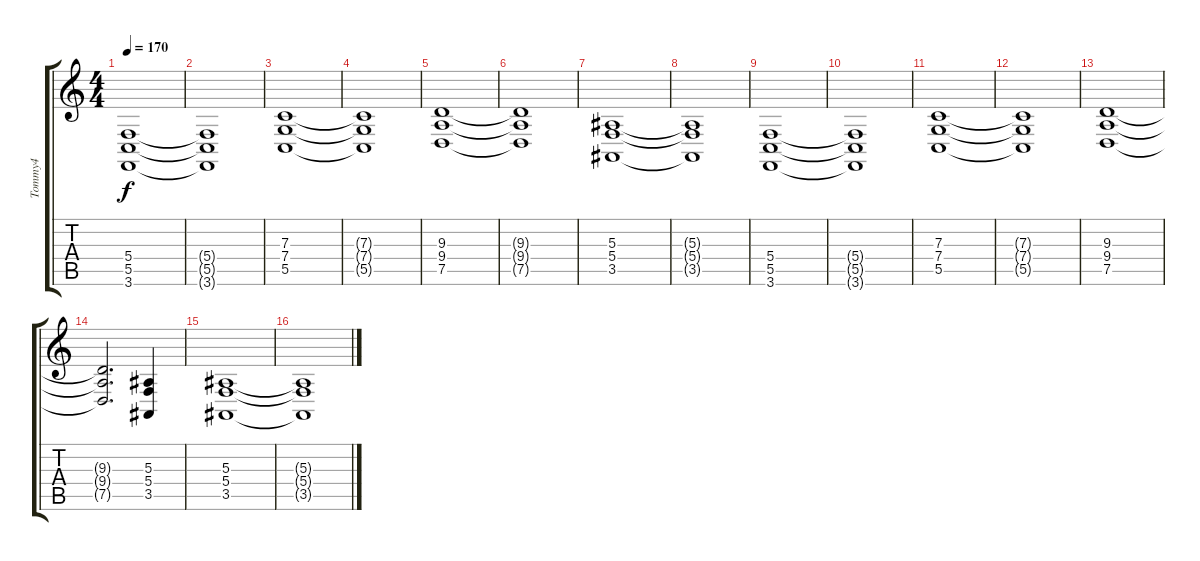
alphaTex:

\track ("Tommy4" "Tommy4") {instrument stringensemble2}
\staff {score tabs}
\tuning (D4 A3 F3 C3 G2 D2) {hide}
\ts (4 4)
\tempo 170
\clef g2
\ks c
(5.4 5.5 3.6).1{dy f} |
(5.4{t} 5.5{t} 3.6{t}).1 |
(7.3 7.4 5.5).1 |
(7.3{t} 7.4{t} 5.5{t}).1 |
(9.3 9.4 7.5).1 |
(9.3{t} 9.4{t} 7.5{t}).1 |
(5.3 5.4 3.5).1 |
(5.3{t} 5.4{t} 3.5{t}).1 |
(5.4 5.5 3.6).1 |
(5.4{t} 5.5{t} 3.6{t}).1 |
(7.3 7.4 5.5).1 |
(7.3{t} 7.4{t} 5.5{t}).1 |
(9.3 9.4 7.5).1 |
(9.3{t} 9.4{t} 7.5{t}).2{d} (5.3 5.4 3.5).4 |
(5.3 5.4 3.5).1 |
(5.3{t} 5.4{t} 3.5{t}).1
